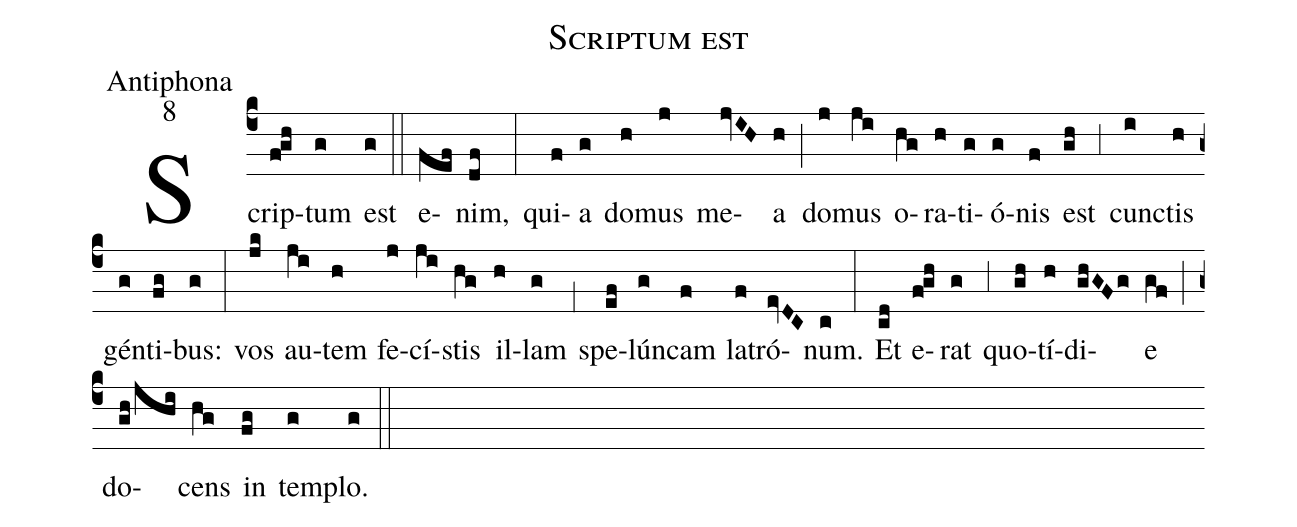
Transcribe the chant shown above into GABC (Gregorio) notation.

name:Scriptum est;
office-part:Antiphona;
mode:8;
%%
(c4) Scrip(f!gh)tum(g) est(g) (::)
e(fef)nim,(df) (:)
qui(f)a(g) do(h)mus(j) me(jvIH)a(h) (;) do(j)mus(ji) o(hg)ra(h)ti(g)ó(g)nis(f) est(gh) (,3) cun(i)ctis(h) gén(g)ti(fg)bus:(g) (:)
vos(jk) au(ji)tem(h) fe(j)cí(ji)stis(hg) il(h)lam(g) (,1) spe(ef)lún(g)cam(f) la(f)tró(evDC)num.(c) (:)
Et(cd) e(f!gh)rat(g) (,3) quo(gh)tí(h)di(ghGFg)e(gf) (;) do(gh/jhi)cens(hg) in(fg) tem(g)plo.(g) (::)
